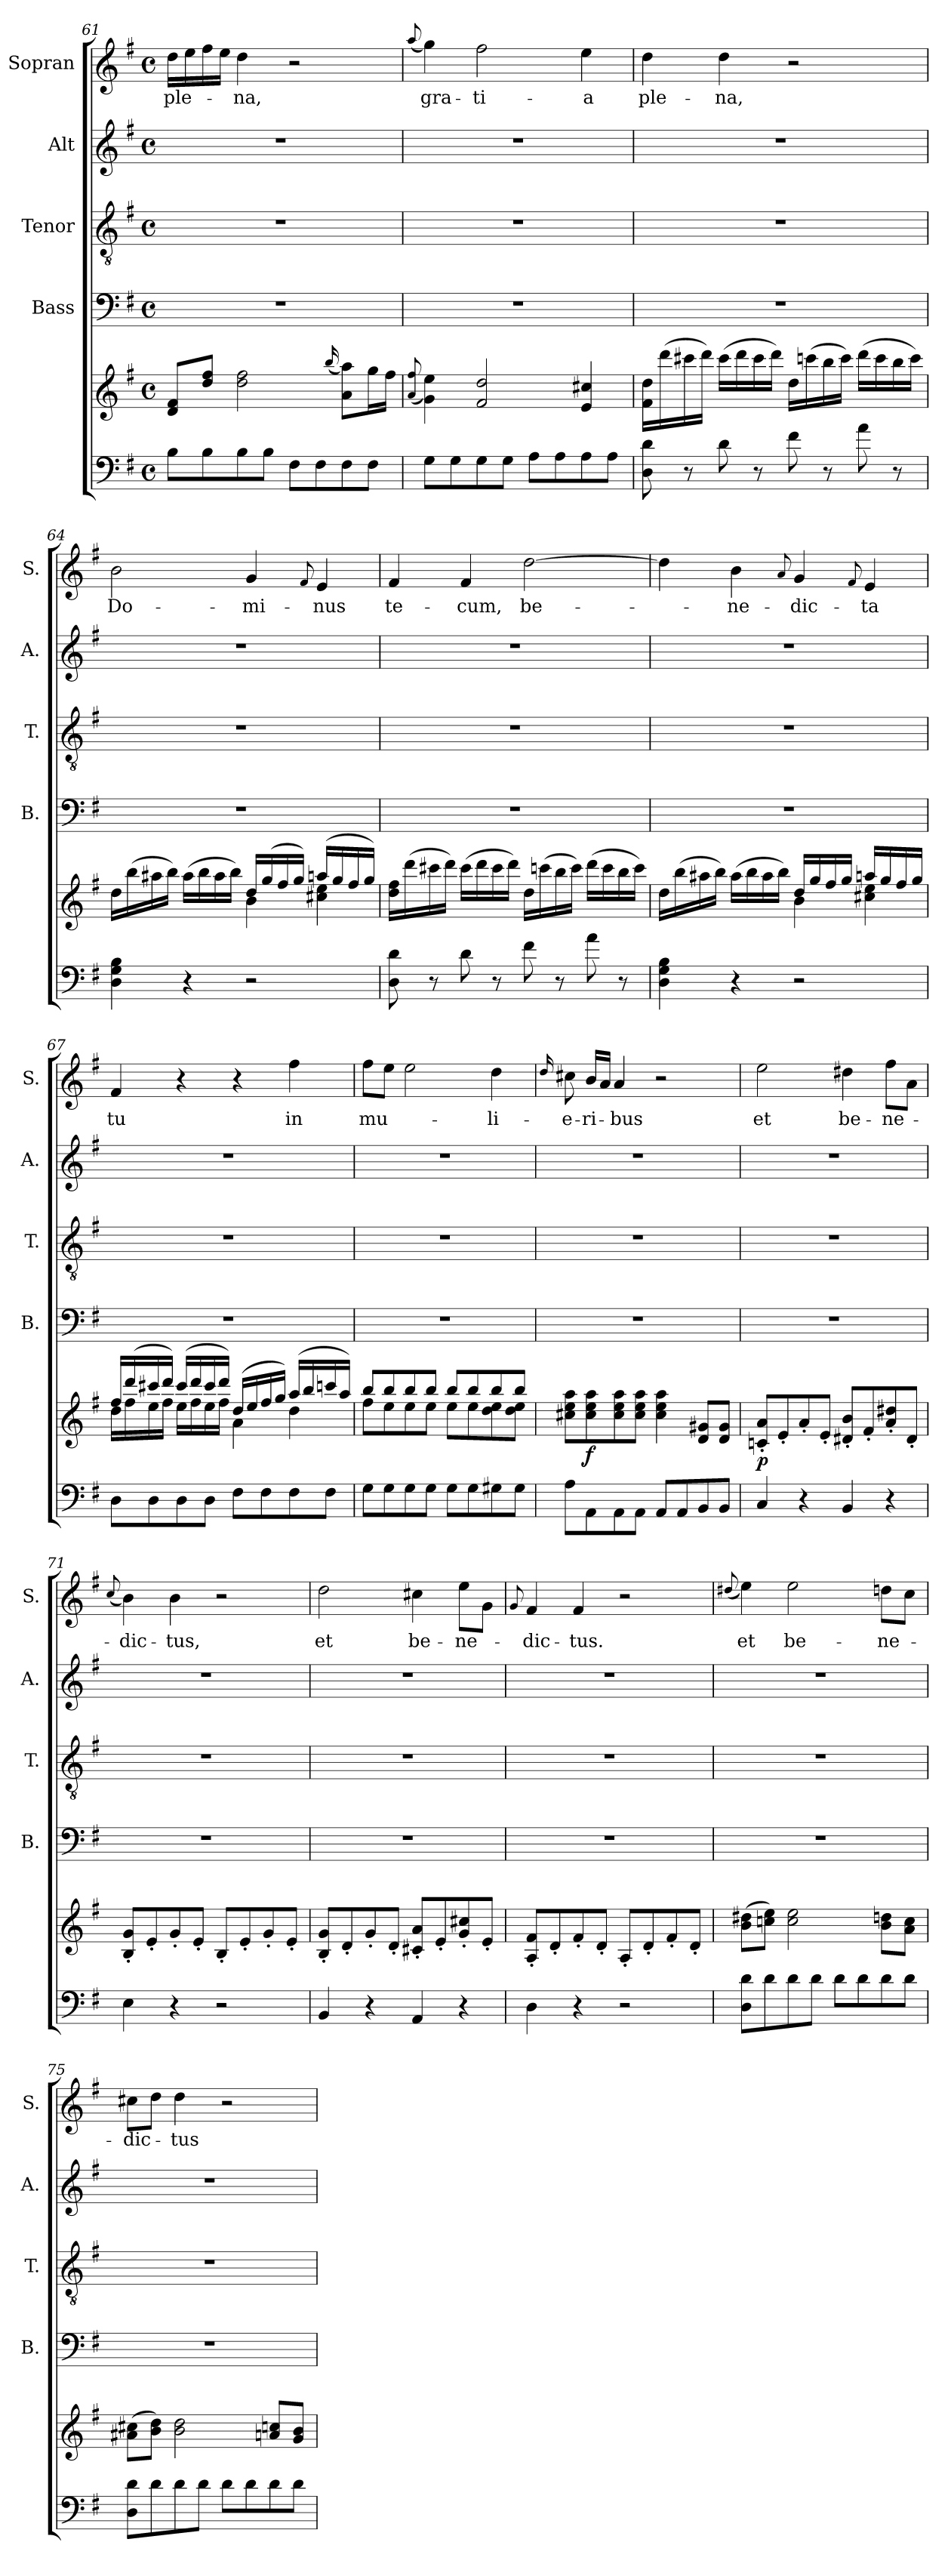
**kern	**kern	**dynam	**kern	**kern	**kern	**kern	**text
*part5	*part5	*part5	*part4	*part3	*part2	*part1	*part1
*staff6	*staff5	*staff5/6	*staff4	*staff3	*staff2	*staff1	*staff1
*	*	*	*I"Bass	*I"Tenor	*I"Alt	*I"Sopran	*
*	*	*	*I'B.	*I'T.	*I'A.	*I'S.	*
*clefF4	*clefG2	*	*clefF4	*clefGv2	*clefG2	*clefG2	*
*k[f#]	*k[f#]	*	*k[f#]	*k[f#]	*k[f#]	*k[f#]	*
*G:	*G:	*	*G:	*G:	*G:	*G:	*
*M4/4	*M4/4	*	*M4/4	*M4/4	*M4/4	*M4/4	*
*met(c)	*met(c)	*	*met(c)	*met(c)	*met(c)	*met(c)	*
=61	=61	=61	=61	=61	=61	=61	=61
!	!	!	!	!	!	!	!LO:LY:b
8B\L	8d/ 8f#/L	.	1r	1r	1r	16dd\LL	ple-
.	.	.	.	.	.	16ee\	.
8B\	8dd/ 8ff#/J	.	.	.	.	16ff#\	.
.	.	.	.	.	.	16ee\JJ	.
!	!	!	!	!	!	!	!LO:LY:b
8B\	2dd\ 2ff#\	.	.	.	.	4dd\	-na,
8B\J	.	.	.	.	.	.	.
8F#\L	.	.	.	.	.	2r	.
8F#\	.	.	.	.	.	.	.
.	(>16qqbb/	.	.	.	.	.	.
8F#\	8a\ 8aa\L)	.	.	.	.	.	.
8F#\J	16gg\L	.	.	.	.	.	.
.	16ff#\JJ	.	.	.	.	.	.
=62	=62	=62	=62	=62	=62	=62	=62
.	(>8qqa/ 8qqff#/	.	.	.	.	(<8qqaa/	.
!	!	!	!	!	!	!	!LO:LY:b
8G\L	4g\ 4ee\)	.	1r	1r	1r	4gg\)	gra-
8G\	.	.	.	.	.	.	.
!	!	!	!	!	!	!	!LO:LY:b
8G\	2f#/ 2dd/	.	.	.	.	2ff#\	-ti-
8G\J	.	.	.	.	.	.	.
8A\L	.	.	.	.	.	.	.
8A\	.	.	.	.	.	.	.
!	!	!	!	!	!	!	!LO:LY:b
8A\	4e/ 4cc#X/	.	.	.	.	4ee\	-a
8A\J	.	.	.	.	.	.	.
!!LO:LB:g=z
=63	=63	=63	=63	=63	=63	=63	=63
!	!	!	!	!	!	!	!LO:LY:b
8D\ 8d\	16f#\ 16dd\LL	.	1r	1r	1r	4dd\	ple-
.	(>16ddd\	.	.	.	.	.	.
8r	16ccc#X\	.	.	.	.	.	.
.	16ddd\JJ)	.	.	.	.	.	.
!	!	!	!	!	!	!	!LO:LY:b
8d\	(>16ccc#\LL	.	.	.	.	4dd\	-na,
.	16ddd\	.	.	.	.	.	.
8r	16ccc#\	.	.	.	.	.	.
.	16ddd\JJ)	.	.	.	.	.	.
8f#\	16dd\LL	.	.	.	.	2r	.
.	(>16cccn\	.	.	.	.	.	.
8r	16bb\	.	.	.	.	.	.
.	16ccc\JJ)	.	.	.	.	.	.
8a\	(>16ddd\LL	.	.	.	.	.	.
.	16ccc\	.	.	.	.	.	.
8r	16bb\	.	.	.	.	.	.
.	16ccc\JJ)	.	.	.	.	.	.
=64	=64	=64	=64	=64	=64	=64	=64
*	*^	*	*	*	*	*	*
!	!	!	!	!	!	!	!	!LO:LY:b
4D\ 4G\ 4B\	16dd\LL	2ryy	.	1r	1r	1r	2b\	Do-
.	(>16bb\	.	.	.	.	.	.	.
.	16aa#X\	.	.	.	.	.	.	.
.	16bb\JJ)	.	.	.	.	.	.	.
4r	(>16aa#\LL	.	.	.	.	.	.	.
.	16bb\	.	.	.	.	.	.	.
.	16aa#\	.	.	.	.	.	.	.
.	16bb\JJ)	.	.	.	.	.	.	.
!	!	!	!	!	!	!	!	!LO:LY:b
2r	16dd/LL	4b\	.	.	.	.	4g/	-mi-
.	(>16gg/	.	.	.	.	.	.	.
.	16ff#/	.	.	.	.	.	.	.
.	16gg/JJ)	.	.	.	.	.	.	.
.	.	.	.	.	.	.	8qqf#/	.
!	!	!	!	!	!	!	!	!LO:LY:b
.	(>16aan/LL	4cc#X\ 4ee\	.	.	.	.	4e/	-nus
.	16gg/	.	.	.	.	.	.	.
.	16ff#/	.	.	.	.	.	.	.
.	16gg/JJ)	.	.	.	.	.	.	.
*	*v	*v	*	*	*	*	*	*
=65	=65	=65	=65	=65	=65	=65	=65
!	!	!	!	!	!	!	!LO:LY:b
8D\ 8d\	16dd\ 16ff#\LL	.	1r	1r	1r	4f#/	te-
.	(>16ddd\	.	.	.	.	.	.
8r	16ccc#X\	.	.	.	.	.	.
.	16ddd\JJ)	.	.	.	.	.	.
!	!	!	!	!	!	!	!LO:LY:b
8d\	(>16ccc#\LL	.	.	.	.	4f#/	-cum,
.	16ddd\	.	.	.	.	.	.
8r	16ccc#\	.	.	.	.	.	.
.	16ddd\JJ)	.	.	.	.	.	.
!	!	!	!	!	!	!	!LO:LY:b
8f#\	16dd\LL	.	.	.	.	[2dd\	be-
.	(>16cccn\	.	.	.	.	.	.
8r	16bb\	.	.	.	.	.	.
.	16ccc\JJ)	.	.	.	.	.	.
8a\	(>16ddd\LL	.	.	.	.	.	.
.	16ccc\	.	.	.	.	.	.
8r	16bb\	.	.	.	.	.	.
.	16ccc\JJ)	.	.	.	.	.	.
!!LO:LB:g=z
=66	=66	=66	=66	=66	=66	=66	=66
*	*^	*	*	*	*	*	*
4D\ 4G\ 4B\	16dd\LL	2ryy	.	1r	1r	1r	4dd\]	.
.	(>16bb\	.	.	.	.	.	.	.
.	16aa#X\	.	.	.	.	.	.	.
.	16bb\JJ)	.	.	.	.	.	.	.
!	!	!	!	!	!	!	!	!LO:LY:b
4r	(>16aa#\LL	.	.	.	.	.	4b\	-ne-
.	16bb\	.	.	.	.	.	.	.
.	16aa#\	.	.	.	.	.	.	.
.	16bb\JJ)	.	.	.	.	.	.	.
.	.	.	.	.	.	.	8qqa/	.
!	!	!	!	!	!	!	!	!LO:LY:b
2r	16dd/LL	4b\	.	.	.	.	4g/	-dic-
.	16gg/	.	.	.	.	.	.	.
.	16ff#/	.	.	.	.	.	.	.
.	16gg/JJ	.	.	.	.	.	.	.
.	.	.	.	.	.	.	8qqf#/	.
!	!	!	!	!	!	!	!	!LO:LY:b
.	16aan/LL	4cc#X\ 4ee\	.	.	.	.	4e/	-ta
.	16gg/	.	.	.	.	.	.	.
.	16ff#/	.	.	.	.	.	.	.
.	16gg/JJ	.	.	.	.	.	.	.
=67	=67	=67	=67	=67	=67	=67	=67	=67
!	!	!	!	!	!	!	!	!LO:LY:b
8D\L	16ff#/LL	16dd\LL	.	1r	1r	1r	4f#/	tu
.	(>16ddd/	16ff#\	.	.	.	.	.	.
8D\	16ccc#X/	16ee\	.	.	.	.	.	.
.	16ddd/JJ)	16ff#\JJ	.	.	.	.	.	.
8D\	(>16ccc#/LL	16ee\LL	.	.	.	.	4r	.
.	16ddd/	16ff#\	.	.	.	.	.	.
8D\J	16ccc#/	16ee\	.	.	.	.	.	.
.	16ddd/JJ)	16ff#\JJ	.	.	.	.	.	.
8F#\L	(>16dd/LL	4a\	.	.	.	.	4r	.
.	16ee/	.	.	.	.	.	.	.
8F#\	16ff#/	.	.	.	.	.	.	.
.	16gg/JJ)	.	.	.	.	.	.	.
!	!	!	!	!	!	!	!	!LO:LY:b
8F#\	(>16aa/LL	4dd\	.	.	.	.	4ff#\	in
.	16bb/	.	.	.	.	.	.	.
8F#\J	16cccn/	.	.	.	.	.	.	.
.	16aa/JJ)	.	.	.	.	.	.	.
=68	=68	=68	=68	=68	=68	=68	=68	=68
!	!	!	!	!	!	!	!	!LO:LY:b
8G\L	8bb/L	8ff#\L	.	1r	1r	1r	8ff#\L	mu-
8G\	8bb/	8ee\	.	.	.	.	8ee\J	.
8G\	8bb/	8ee\	.	.	.	.	2ee\	.
8G\J	8bb/J	8ee\J	.	.	.	.	.	.
8G\L	8bb/L	8ee\L	.	.	.	.	.	.
8G\	8bb/	8ee\	.	.	.	.	.	.
!	!	!	!	!	!	!	!	!LO:LY:b
8G#X\	8bb/	8dd\ 8ee\	.	.	.	.	4dd\	-li-
8G#\J	8bb/J	8dd\ 8ee\J	.	.	.	.	.	.
*	*v	*v	*	*	*	*	*	*
!!LO:PB:g=z
=69	=69	=69	=69	=69	=69	=69	=69
.	.	.	.	.	.	16qqdd/	.
!	!	!	!	!	!	!	!LO:LY:b
8A\L	8cc#X\ 8ee\ 8aa\L	.	1r	1r	1r	8cc#X\	-e-
!	!	!LO:DY:b	!	!	!	!	!LO:LY:b
8AA\	8cc#\ 8ee\ 8aa\	f	.	.	.	16b/LL	-ri-
.	.	.	.	.	.	16a/JJ	.
!	!	!	!	!	!	!	!LO:LY:b
8AA\	8cc#\ 8ee\ 8aa\	.	.	.	.	4a/	-bus
8AA\J	8cc#\ 8ee\ 8aa\J	.	.	.	.	.	.
8AA/L	4cc#\ 4ee\ 4aa\	.	.	.	.	2r	.
8AA/	.	.	.	.	.	.	.
8BB/	8d/ 8g#X/L	.	.	.	.	.	.
8BB/J	8d/ 8g#/J	.	.	.	.	.	.
=70	=70	=70	=70	=70	=70	=70	=70
!	!	!LO:DY:b	!	!	!	!	!LO:LY:b
4C/	8cn/'< 8a/'<L	p	1r	1r	1r	2ee\	et
.	8e'</	.	.	.	.	.	.
4r	8a'</	.	.	.	.	.	.
.	8e'</J	.	.	.	.	.	.
!	!	!	!	!	!	!	!LO:LY:b
4BB/	8d#X/'< 8b/'<L	.	.	.	.	4dd#X\	be-
.	8f#'</	.	.	.	.	.	.
!	!	!	!	!	!	!	!LO:LY:b
4r	8a/'< 8dd#X/'<	.	.	.	.	8ff#\L	-ne-
.	8d#'</J	.	.	.	.	8a\J	.
=71	=71	=71	=71	=71	=71	=71	=71
.	.	.	.	.	.	(<8qqcc/	.
!	!	!	!	!	!	!	!LO:LY:b
4E\	8B/'< 8g/'<L	.	1r	1r	1r	4b\)	-dic-
.	8e'</	.	.	.	.	.	.
!	!	!	!	!	!	!	!LO:LY:b
4r	8g'</	.	.	.	.	4b\	-tus,
.	8e'</J	.	.	.	.	.	.
2r	8B'</L	.	.	.	.	2r	.
.	8e'</	.	.	.	.	.	.
.	8g'</	.	.	.	.	.	.
.	8e'</J	.	.	.	.	.	.
=72	=72	=72	=72	=72	=72	=72	=72
!	!	!	!	!	!	!	!LO:LY:b
4BB/	8B/'< 8g/'<L	.	1r	1r	1r	2dd\	et
.	8d'</	.	.	.	.	.	.
4r	8g'</	.	.	.	.	.	.
.	8d'</J	.	.	.	.	.	.
!	!	!	!	!	!	!	!LO:LY:b
4AA/	8c#X/'< 8a/'<L	.	.	.	.	4cc#X\	be-
.	8e'</	.	.	.	.	.	.
!	!	!	!	!	!	!	!LO:LY:b
4r	8g/'< 8cc#X/'<	.	.	.	.	8ee\L	-ne-
.	8e'</J	.	.	.	.	8g\J	.
!!LO:LB:g=z
=73	=73	=73	=73	=73	=73	=73	=73
.	.	.	.	.	.	8qqg/	.
!	!	!	!	!	!	!	!LO:LY:b
4D\	8A/'< 8f#/'<L	.	1r	1r	1r	4f#/	-dic-
.	8d'</	.	.	.	.	.	.
!	!	!	!	!	!	!	!LO:LY:b
4r	8f#'</	.	.	.	.	4f#/	-tus.
.	8d'</J	.	.	.	.	.	.
2r	8A'</L	.	.	.	.	2r	.
.	8d'</	.	.	.	.	.	.
.	8f#'</	.	.	.	.	.	.
.	8d'</J	.	.	.	.	.	.
=74	=74	=74	=74	=74	=74	=74	=74
.	.	.	.	.	.	(<8qqdd#X/	.
!	!	!	!	!	!	!	!LO:LY:b
8D\ 8d\L	(>8b\ 8dd#X\L	.	1r	1r	1r	4ee\)	et
8d\	8ccn\ 8ee\J)	.	.	.	.	.	.
!	!	!	!	!	!	!	!LO:LY:b
8d\	2cc\ 2ee\	.	.	.	.	2ee\	be-
8d\J	.	.	.	.	.	.	.
8d\L	.	.	.	.	.	.	.
8d\	.	.	.	.	.	.	.
!	!	!	!	!	!	!	!LO:LY:b
8d\	8b\ 8ddn\L	.	.	.	.	8ddn\L	-ne-
8d\J	8a\ 8cc\J	.	.	.	.	8cc\J	.
=75	=75	=75	=75	=75	=75	=75	=75
!	!	!	!	!	!	!	!LO:LY:b
8D\ 8d\L	(>8a#X\ 8cc#X\L	.	1r	1r	1r	8cc#X\L	-dic-
8d\	8b\ 8dd\J)	.	.	.	.	8dd\J	.
!	!	!	!	!	!	!	!LO:LY:b
8d\	2b\ 2dd\	.	.	.	.	4dd\	-tus
8d\J	.	.	.	.	.	.	.
8d\L	.	.	.	.	.	2r	.
8d\	.	.	.	.	.	.	.
8d\	8an/ 8ccn/L	.	.	.	.	.	.
8d\J	8g/ 8b/J	.	.	.	.	.	.
=	=	=	=	=	=	=	=
*-	*-	*-	*-	*-	*-	*-	*-
